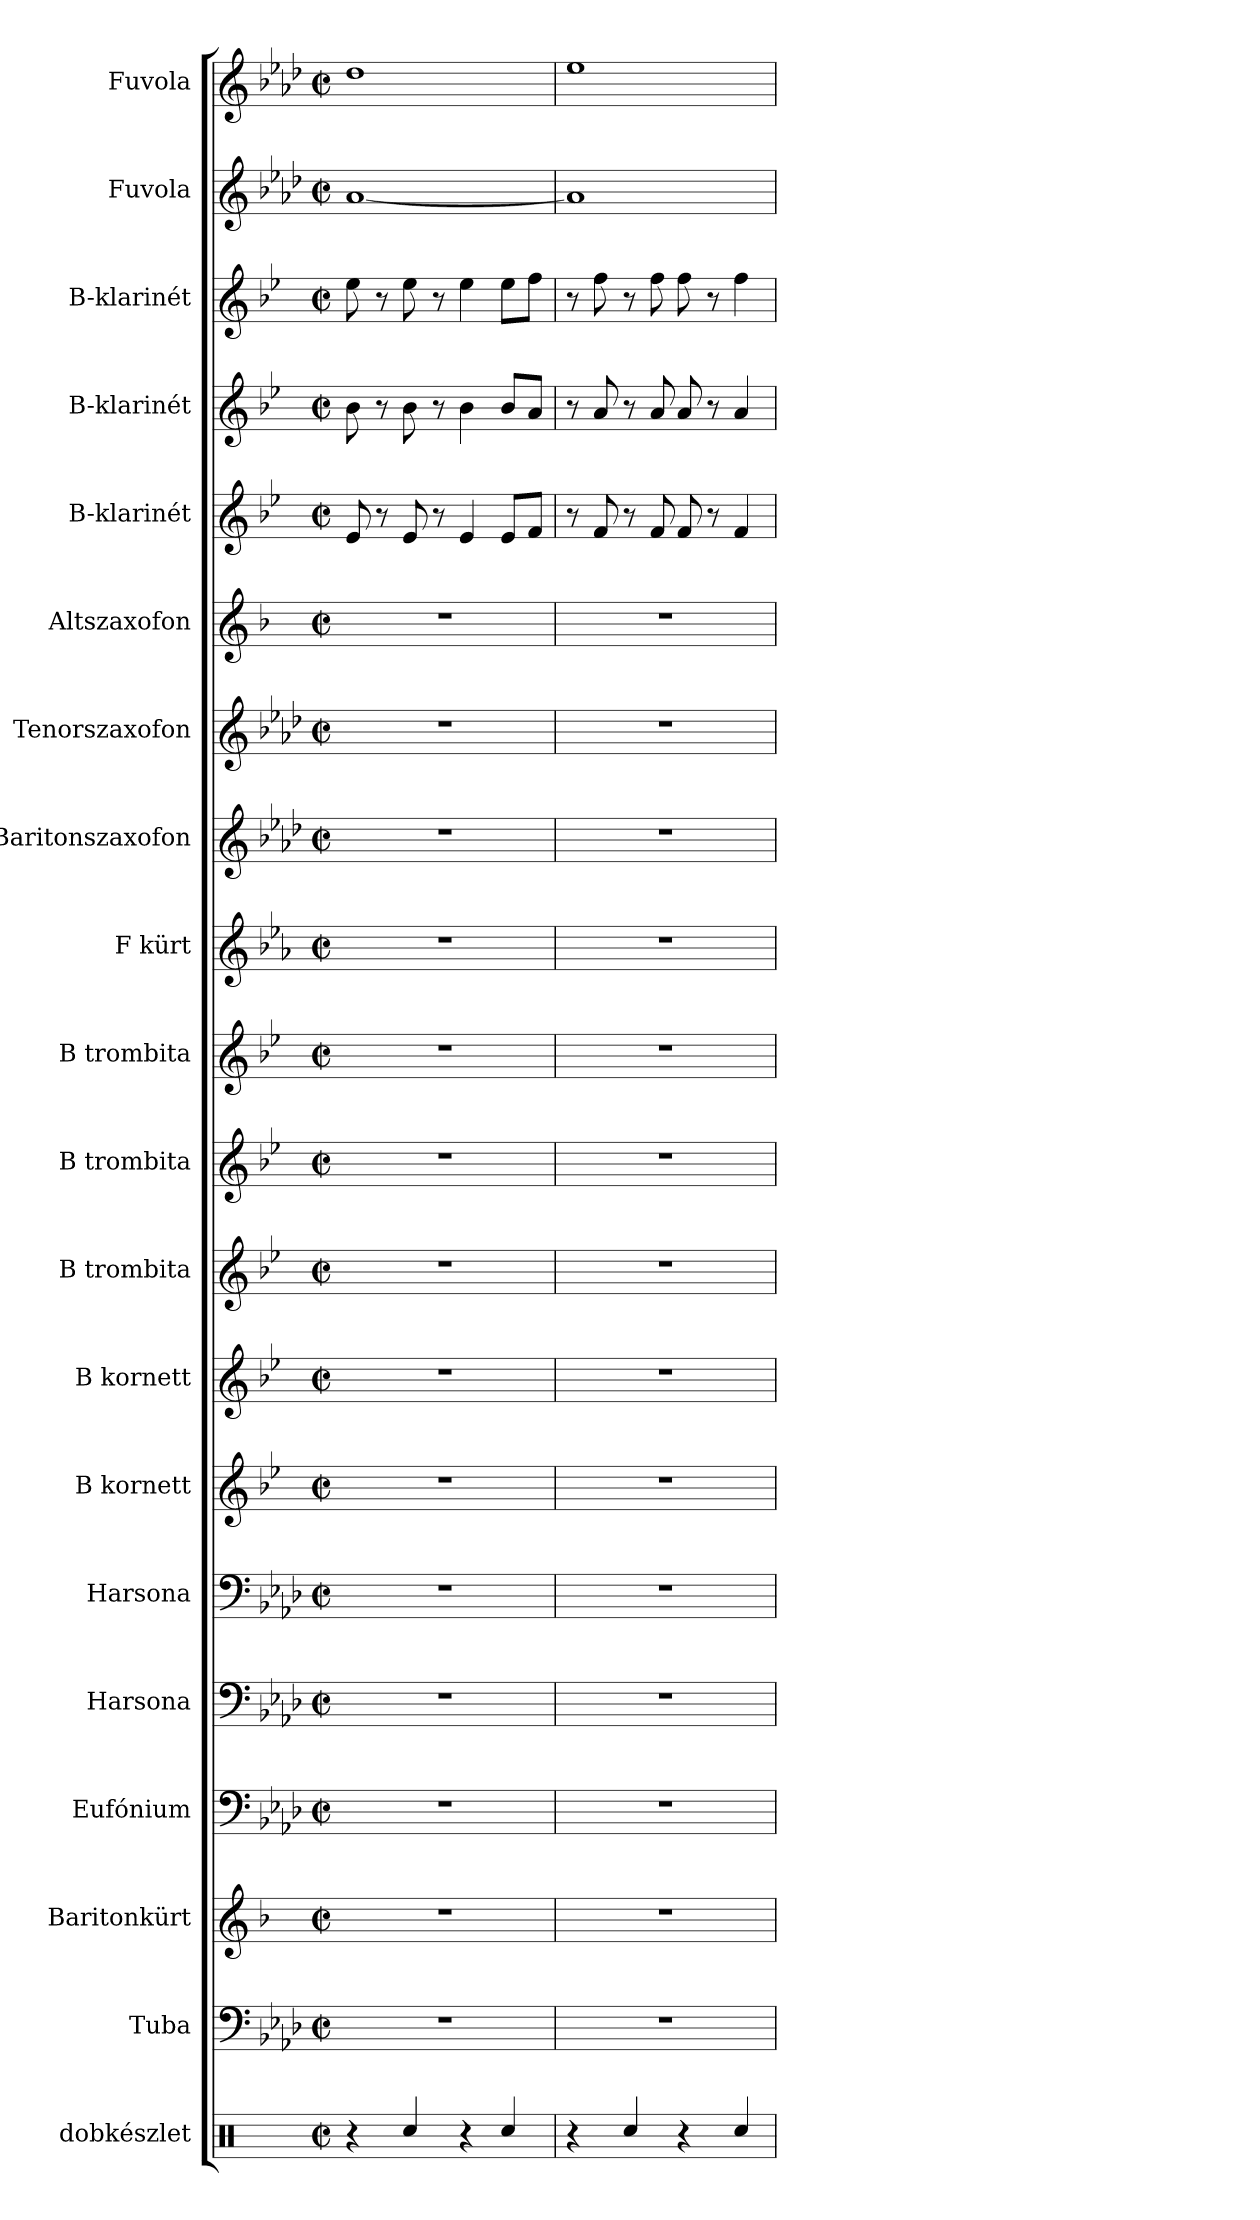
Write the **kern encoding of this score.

**kern	**kern	**kern	**kern	**kern	**kern	**kern	**kern	**kern	**kern	**kern	**kern	**kern	**kern	**kern	**kern	**kern	**kern	**kern	**kern
*part20	*part19	*part18	*part17	*part16	*part15	*part14	*part13	*part12	*part11	*part10	*part9	*part8	*part7	*part6	*part5	*part4	*part3	*part2	*part1
*staff20	*staff19	*staff18	*staff17	*staff16	*staff15	*staff14	*staff13	*staff12	*staff11	*staff10	*staff9	*staff8	*staff7	*staff6	*staff5	*staff4	*staff3	*staff2	*staff1
*I"dobkészlet	*I"Tuba	*I"Baritonkürt	*I"Eufónium	*I"Harsona	*I"Harsona	*I"B kornett	*I"B kornett	*I"B trombita	*I"B trombita	*I"B trombita	*I"F kürt	*I"Baritonszaxofon	*I"Tenorszaxofon	*I"Altszaxofon	*I"B-klarinét	*I"B-klarinét	*I"B-klarinét	*I"Fuvola	*I"Fuvola
*	*I'Tuba	*I'Baritonkürt	*	*	*	*I'B knt.	*I'B knt.	*I'B tb.	*I'B tb.	*I'B tb.	*I'F kt.	*I'Bar.szax.	*I'T.szax.	*I'A.szax.	*I'B kl.	*I'B kl.	*I'B kl.	*I'Fuv.	*I'Fuv.
*clefX	*clefF4	*clefG2	*clefF4	*clefF4	*clefF4	*clefG2	*clefG2	*clefG2	*clefG2	*clefG2	*clefG2	*clefG2	*clefG2	*clefG2	*clefG2	*clefG2	*clefG2	*clefG2	*clefG2
*	*	*ITrd5c9	*	*	*	*ITrd1c2	*ITrd1c2	*ITrd1c2	*ITrd1c2	*ITrd1c2	*ITrd4c7	*ITrd12c21	*ITrd8c14	*ITrd5c9	*ITrd1c2	*ITrd1c2	*ITrd1c2	*	*
*k[]	*k[b-e-a-d-]	*k[b-e-a-d-]	*k[b-e-a-d-]	*k[b-e-a-d-]	*k[b-e-a-d-]	*k[b-e-a-d-]	*k[b-e-a-d-]	*k[b-e-a-d-]	*k[b-e-a-d-]	*k[b-e-a-d-]	*k[b-e-a-d-]	*k[b-e-a-d-]	*k[b-e-a-d-]	*k[b-e-a-d-]	*k[b-e-a-d-]	*k[b-e-a-d-]	*k[b-e-a-d-]	*k[b-e-a-d-]	*k[b-e-a-d-]
*M2/2	*M2/2	*M2/2	*M2/2	*M2/2	*M2/2	*M2/2	*M2/2	*M2/2	*M2/2	*M2/2	*M2/2	*M2/2	*M2/2	*M2/2	*M2/2	*M2/2	*M2/2	*M2/2	*M2/2
*met(c|)	*met(c|)	*met(c|)	*met(c|)	*met(c|)	*met(c|)	*met(c|)	*met(c|)	*met(c|)	*met(c|)	*met(c|)	*met(c|)	*met(c|)	*met(c|)	*met(c|)	*met(c|)	*met(c|)	*met(c|)	*met(c|)	*met(c|)
*MM140	*MM140	*MM140	*MM140	*MM140	*MM140	*MM140	*MM140	*MM140	*MM140	*MM140	*MM140	*MM140	*MM140	*MM140	*MM140	*MM140	*MM140	*MM140	*MM140
=1	=1	=1	=1	=1	=1	=1	=1	=1	=1	=1	=1	=1	=1	=1	=1	=1	=1	=1	=1
4r	1r	1r	1r	1r	1r	1r	1r	1r	1r	1r	1r	1r	1r	1r	8d-/	8a-\	8dd-\	[1a-	1dd-
.	.	.	.	.	.	.	.	.	.	.	.	.	.	.	8r	8r	8r	.	.
4Rcc/	.	.	.	.	.	.	.	.	.	.	.	.	.	.	8d-/	8a-\	8dd-\	.	.
.	.	.	.	.	.	.	.	.	.	.	.	.	.	.	8r	8r	8r	.	.
4r	.	.	.	.	.	.	.	.	.	.	.	.	.	.	4d-/	4a-\	4dd-\	.	.
4Rcc/	.	.	.	.	.	.	.	.	.	.	.	.	.	.	8d-/L	8a-/L	8dd-\L	.	.
.	.	.	.	.	.	.	.	.	.	.	.	.	.	.	8e-/J	8g/J	8ee-\J	.	.
=2	=2	=2	=2	=2	=2	=2	=2	=2	=2	=2	=2	=2	=2	=2	=2	=2	=2	=2	=2
4r	1r	1r	1r	1r	1r	1r	1r	1r	1r	1r	1r	1r	1r	1r	8r	8r	8r	1a-]	1ee-
.	.	.	.	.	.	.	.	.	.	.	.	.	.	.	8e-/	8g/	8ee-\	.	.
4Rcc/	.	.	.	.	.	.	.	.	.	.	.	.	.	.	8r	8r	8r	.	.
.	.	.	.	.	.	.	.	.	.	.	.	.	.	.	8e-/	8g/	8ee-\	.	.
4r	.	.	.	.	.	.	.	.	.	.	.	.	.	.	8e-/	8g/	8ee-\	.	.
.	.	.	.	.	.	.	.	.	.	.	.	.	.	.	8r	8r	8r	.	.
4Rcc/	.	.	.	.	.	.	.	.	.	.	.	.	.	.	4e-/	4g/	4ee-\	.	.
=	=	=	=	=	=	=	=	=	=	=	=	=	=	=	=	=	=	=	=
*-	*-	*-	*-	*-	*-	*-	*-	*-	*-	*-	*-	*-	*-	*-	*-	*-	*-	*-	*-
